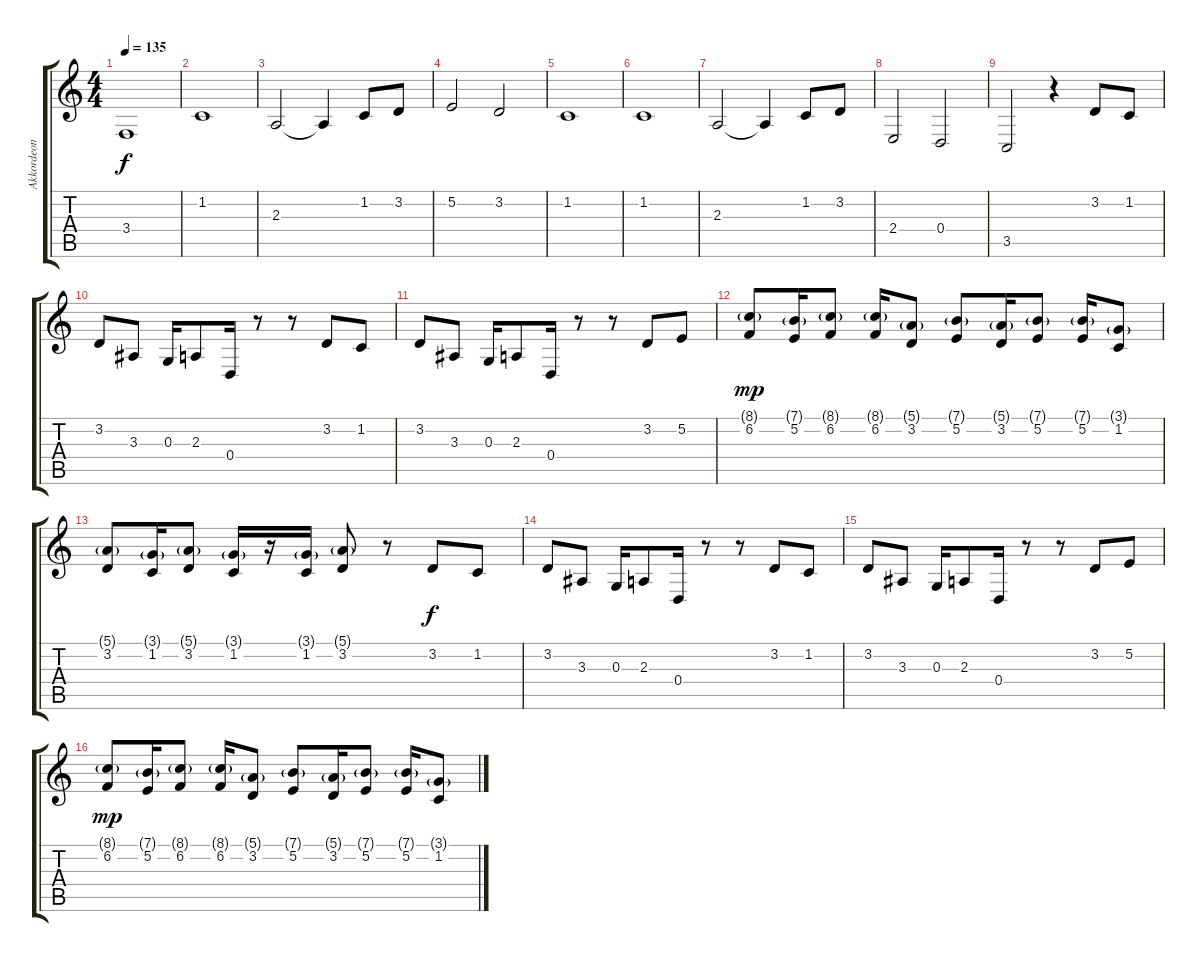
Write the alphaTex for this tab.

\track ("Akkordeon" "Akkordeon") {instrument accordion}
\staff {score tabs}
\tuning (E4 B3 G3 D3 A2 E2) {hide}
\ts (4 4)
\tempo 135
\clef g2
\ks c
3.4.1{dy f} |
1.2.1 |
2.3.2 2.3{t}.4 1.2.8 3.2.8 |
5.2.2 3.2.2 |
1.2.1 |
1.2.1 |
2.3.2 2.3{t}.4 1.2.8 3.2.8 |
2.4.2 0.4.2 |
3.5.2 r.4 3.2.8 1.2.8 |
3.2.8 3.3.8 0.3.16 2.3.8 0.4.16 r.8 r.8 3.2.8 1.2.8 |
3.2.8 3.3.8 0.3.16 2.3.8 0.4.16 r.8 r.8 3.2.8 5.2.8 |
(8.1{g} 6.2).8{dy mp} (7.1{g} 5.2).16 (8.1{g} 6.2).8 (8.1{g} 6.2).16 (5.1{g} 3.2).8 (7.1{g} 5.2).8 (5.1{g} 3.2).16 (7.1{g} 5.2).8 (7.1{g} 5.2).16 (3.1{g} 1.2).8 |
(5.1{g} 3.2).8 (3.1{g} 1.2).16 (5.1{g} 3.2).8 (3.1{g} 1.2).16 r.16 (3.1{g} 1.2).16 (5.1{g} 3.2).8 r.8 3.2.8{dy f} 1.2.8 |
3.2.8 3.3.8 0.3.16 2.3.8 0.4.16 r.8 r.8 3.2.8 1.2.8 |
3.2.8 3.3.8 0.3.16 2.3.8 0.4.16 r.8 r.8 3.2.8 5.2.8 |
(8.1{g} 6.2).8{dy mp} (7.1{g} 5.2).16 (8.1{g} 6.2).8 (8.1{g} 6.2).16 (5.1{g} 3.2).8 (7.1{g} 5.2).8 (5.1{g} 3.2).16 (7.1{g} 5.2).8 (7.1{g} 5.2).16 (3.1{g} 1.2).8
